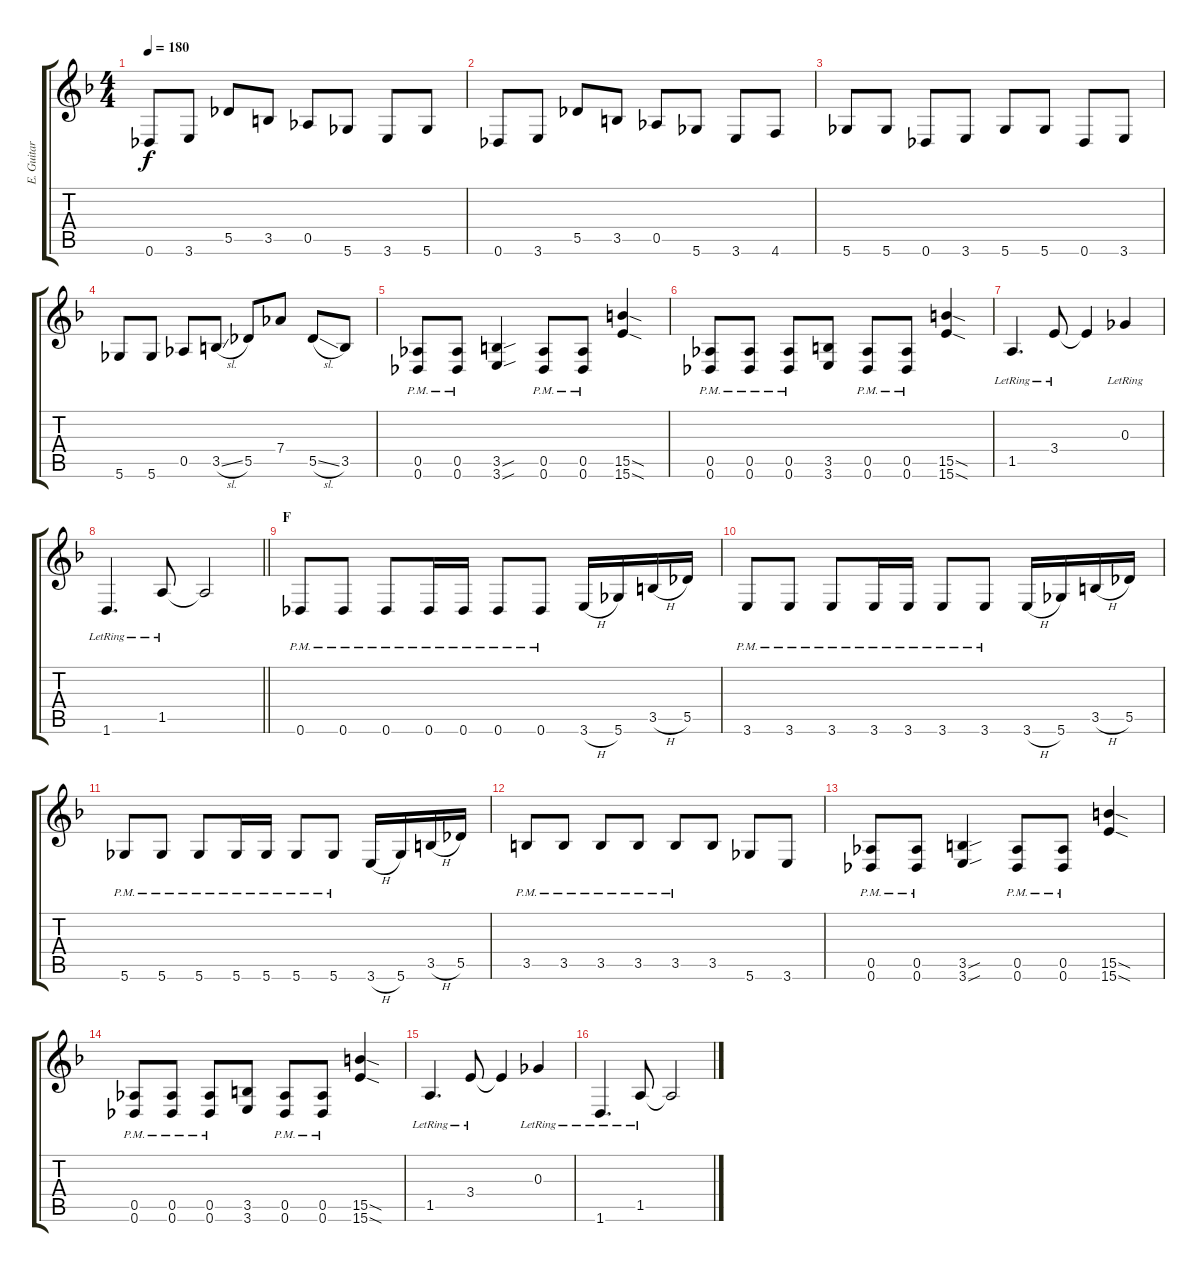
\track ("E. Guitar I" "E. Guitar ") {instrument distortionguitar}
\staff {score tabs}
\tuning (Eb4 Bb3 Gb3 Db3 Ab2 Db2) {hide}
\ts (4 4)
\tempo 180
\clef g2
\ks f
0.6.8{dy f} 3.6.8 5.5.8 3.5.8 0.5.8 5.6.8 3.6.8 5.6.8 |
0.6.8 3.6.8 5.5.8 3.5.8 0.5.8 5.6.8 3.6.8 4.6.8 |
5.6.8 5.6.8 0.6.8 3.6.8 5.6.8 5.6.8 0.6.8 3.6.8 |
5.6.8 5.6.8 0.5.8 3.5{sl}.8 5.5.8 7.4.8 5.5{sl}.8 3.5.8 |
(0.5{pm} 0.6{pm}).8 (0.5{pm} 0.6{pm}).8 (3.5{sou} 3.6{sou}).4 (0.5{pm} 0.6{pm}).8 (0.5{pm} 0.6{pm}).8 (15.5{sod} 15.6{sod}).4 |
(0.5{pm} 0.6{pm}).8 (0.5{pm} 0.6{pm}).8 (0.5{pm} 0.6{pm}).8 (3.5 3.6).8 (0.5{pm} 0.6{pm}).8 (0.5{pm} 0.6{pm}).8 (15.5{sod} 15.6{sod}).4 |
1.5{lr}.4{d} 3.4{lr}.8 3.4{t}.4 0.3{lr}.4 |
\barLineRight lightlight
1.6{lr}.4{d} 1.5{lr}.8 1.5{t}.2 |
\section ("" "F")
0.6{pm}.8 0.6{pm}.8 0.6{pm}.8 0.6{pm}.16 0.6{pm}.16 0.6{pm}.8 0.6{pm}.8 3.6{h}.16 5.6.16 3.5{h}.16 5.5.16 |
3.6{pm}.8 3.6{pm}.8 3.6{pm}.8 3.6{pm}.16 3.6{pm}.16 3.6{pm}.8 3.6{pm}.8 3.6{h}.16 5.6.16 3.5{h}.16 5.5.16 |
5.6{pm}.8 5.6{pm}.8 5.6{pm}.8 5.6{pm}.16 5.6{pm}.16 5.6{pm}.8 5.6{pm}.8 3.6{h}.16 5.6.16 3.5{h}.16 5.5.16 |
3.5{pm}.8 3.5{pm}.8 3.5{pm}.8 3.5{pm}.8 3.5{pm}.8 3.5.8 5.6.8 3.6.8 |
(0.5{pm} 0.6{pm}).8 (0.5{pm} 0.6{pm}).8 (3.5{sou} 3.6{sou}).4 (0.5{pm} 0.6{pm}).8 (0.5{pm} 0.6{pm}).8 (15.5{sod} 15.6{sod}).4 |
(0.5{pm} 0.6{pm}).8 (0.5{pm} 0.6{pm}).8 (0.5{pm} 0.6{pm}).8 (3.5 3.6).8 (0.5{pm} 0.6{pm}).8 (0.5{pm} 0.6{pm}).8 (15.5{sod} 15.6{sod}).4 |
1.5{lr}.4{d} 3.4{lr}.8 3.4{t}.4 0.3{lr}.4 |
1.6{lr}.4{d} 1.5{lr}.8 1.5{t}.2
